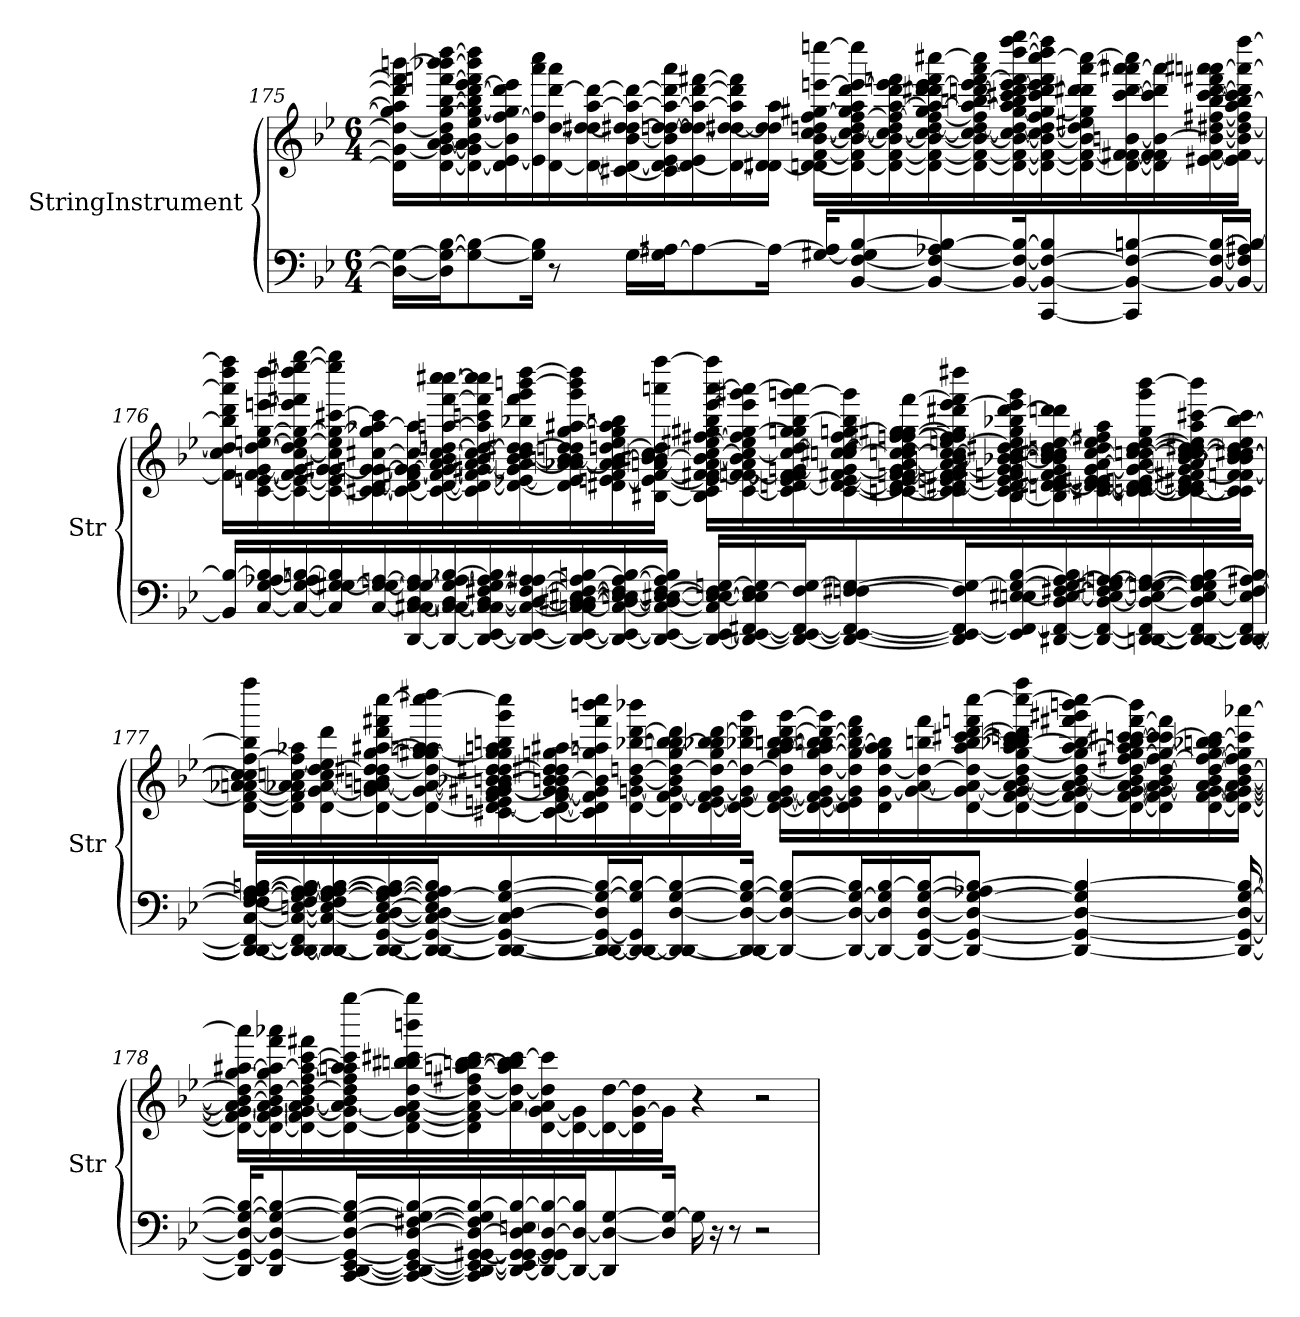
**kern	**kern
*part2	*part1
*staff2	*staff1
*I"StringInstrument	*I"StringInstrument
*I'Str	*I'Str
!!LO:LB:g=z
*clefF4	*clefG2
*k[b-e-]	*k[b-e-]
*M6/4	*M6/4
=175	=175
16D\_ 16G\_LL	16d\] 16g\_ 16dd\_ 16gg\] 16aa\] 16ddd\] 16fff#\] [16bbbn\LL
16D\] 16G\_ [16B-\J	[16d\ 16g\_ [16a\ [16b-\ 16dd\] [16gg\ [16bb-\ [16fffn\ [16bbb-X\ 16bbb\] [16dddd\
8G\_ 8B-\_	16d\_ 16g\] 16a\] 16b-\_ 16ee-\ 16gg\_ 16bb-\] [16ddd\ [16eee-\ 16fff\] 16bbb-\] 16dddd\]
.	16d\] [16e-\ 16b-\] [16ff\ 16gg\] 16ddd\] 16eee-\]
16G\] 16B-\]Jk	16e-\] 16ff\] 16aaa\ 16cccc\
8r	[16d\ [16dd\ [16ddd\ 16aaa\
.	16d\_ 16dd\_ 16dd#X\ [16aa\ 16ddd\_
[16G\LL	[16c#X\ 16d\_ [16b-\ 16dd\] [16dd#X\ 16aa\_ 16ddd\_
16G\] [16A#X\J	16c#\] 16d\] [16e-\ 16b-\] [16ddn\ 16dd#\_ 16aa\_ 16ddd\] 16aaa\
8A#\_	[16d\ 16e-\] 16dd\_ 16dd#\] 16aa\_ [16ddd\ [16fff#X\
.	16d\_ 16dd\_ [16dd#X\ 16aa\] 16ddd\] 16fff#\]
16A#\Jk_	16d\] [16d#X\ 16dd\] 16dd#\] 16aa\JJ
[16G#X/ 16A#/]KL	[16dn\ 16d#\] [16f\ [16b-\ [16cc\ 16ddn\ 16ff\ [16gg#X\ [16eeen\ [16eeeen\LL
[8BB-/ [8F/ 8G#/] [8B-/	16d\_ 16f\] 16b-\_ 16cc\_ [16dd\ [16ff\ 16gg#\] 16aa\ 16ddd\ 16eee\_ 16eeee\]
.	16d\_ [16f\ 16b-\_ 16cc\_ 16dd\] 16ff\_ [16aa\ [16ddd\ 16eee\] 16fffn\
8BB-/_ 8F/_ 8A-X/ 8B-/_	16d\_ 16f\_ 16b-\_ 16cc\_ [16dd\ 16ff\_ 16gg#\ 16aa\_ 16ddd\] 16ddd#X\ [16eee\ 16fff\ [16cccc#X\
.	16d\_ 16f\_ 16b-\_ 16cc\_ 16dd\_ 16ff\] 16aa\_ [16bbn\ [16dddn\ 16eee\] [16fff\ 16aaa\ 16cccc#\]
16BB-/_ 16F/_ 16B-/_K	16d\_ 16f\_ 16b-\_ 16cc\_ 16dd\_ [16gg#\ 16aa\] 16bb\] [16ccc#X\ 16ddd\] [16eee\ 16fff\] [16dddd\ [16ffff\ 16gggg\
[8CC/ 8BB-/_ 8F/_ 8B-/]	16d\_ 16f\_ 16b-\_ 16cc\] 16dd\_ 16ff\ 16gg#\_ 16ccc#\] [16ddd\ 16eee\] 16fff\ [16cccc#\ 16dddd\] 16ffff\]
.	16d\_ 16f\_ 16b-\] 16dd\] 16ee#X\ 16gg#\] 16ddd\] 16ddd#X\ [16aaa\ 16cccc#\_
8CC/] 8BB-/_ 8F/_ [8Bn/	16d\_ 16f\_ [16f#X\ [16bn\ [16ccc#\ [16ddd#\ 16aaa\] [16aaa#X\ 16cccc#\]
.	16d\] 16f\] 16f#\_ 16b\_ 16ccc#\] 16ddd#\] 16aaa#\]
16BB-/_ 16F/_ 16B/_L	[16e#X\ 16f#\_ 16b\_ [16dd#X\ [16ff#X\ [16bb\ [16ccc#\ [16ddd#\ 16fff#X\ 16aaan\ [16aaa#X\
16BB-/_ 16F/] 16A#X/ 16B/_JJ	16e#\] 16f#\_ 16b\] 16dd#\_ 16ff#\] 16aa\ 16bb\_ 16ccc#\] 16ddd#\] 16aaa#\_ [16ffff\JJ
!!LO:LB:g=z
=176	=176
16BB-/] 16B/_LL	16f#\_ 16cc\ 16dd#\_ 16bb\] 16ddd\ 16aaa#\] 16dddd\ 16ffff\]LL
[16C/ [16G/ [16A-X/ 16B/]	[16c\ [16en\ 16f#\_ [16g\ 16dd#\_ [16een\ [16gg\ [16eeen\ [16dddd\
16C/_ 16G/_ 16A-/] [16Bn/	16c\_ 16e\_ 16f#\] 16g\_ [16cc\ 16dd#\] 16ee\_ 16gg\_ 16eee\] 16fff#X\ 16dddd\] [16eeee#X\ [16gggg\
16C/] 16G/_ [16G#X/ 16B/]	16c\_ 16e\] 16g\] [16g#X\ 16cc\] 16ee\] 16gg\_ [16ccc#X\ 16eeee#\] 16gggg\]
[16C/ 16G/_ 16G#/_ [16An/	16c\] [16c#X\ [16d\ [16gn\ 16g#\_ [16cc#X\ 16gg\] [16aa-X\ 16ccc#\]
[16DD/ 16C/_ [16C#X/ [16D/ 16G/] 16G#/_ 16A/]	16c#\_ 16d\] [16fn\ 16g\] 16g#\_ 16cc#\_ 16aa-\]
16DD/_ 16C/_ 16C#/_ 16D/] 16G#/_ [16A/ [16B-X/	16c#\_ [16d\ 16f\_ 16g#\] [16a\ [16b-\ 16cc#\_ [16ddn\ [16aan\ [16fff#\ [16cccc\ [16cccc#X\
16DD/_ [16EE-/ 16C/] 16C#/_ [16D/ [16F#X/ 16G#/] 16A/_ 16B-/]	16c#\] 16d\_ 16f\] [16g#X\ 16a\_ 16b-\] 16cc#\_ 16dd\_ 16aa\] 16cccn\ 16fff#\] 16cccc\] 16cccc#\]
16DD/_ 16EE-/_ 16C#/_ 16D/_ 16F#/_ 16A/] [16A#X/	16d\_ [16e-X\ 16g#\] 16a\_ [16b-\ 16cc#\] 16dd\] [16dd#X\ 16bb-X\ 16fff#\ 16ggg\ [16bbbn\ [16dddd\
16DD/_ 16EE-/_ [16Cn/ 16C#/] 16D/] [16D#X/ [16E#X/ 16F#/_ 16A#/] [16Bn/	16d\] 16e-\] [16a-X\ 16a\_ 16b-\] [16bn\ 16ddn\ 16dd#\] [16gg\ [16aa#X\ 16ggg\ 16bbb\] 16dddd\]
16DD/_ 16EE-/_ 16C/_ 16D#/_ [16En/ 16E#/] 16F#/] [16A#/ 16B/_	16d#X\ [16en\ 16f\ 16a-\] 16a\] 16b\_ [16ddn\ 16ee\ 16gg\] 16aa#\] 16bbn\
16DD/_ 16EE-/_ 16C/_ 16D#/] 16E/_ [16E#X/ [16F#/ 16A#/] 16B/]JJ	[16B#X\ 16e\_ [16f\ [16an\ 16b\] [16b#X\ 16cc#\ 16dd\] 16aaan\ [16ffff\JJ
16DD/_ 16EE-/_ 16C/] 16E/_ 16E#/_ 16F#/] [16Gn/LL	16B#\] 16c#\ 16e\] 16f\] [16f#X\ 16a\] 16b#\_ [16cc#\ [16ee#X\ [16ff#X\ 16gg#X\ 16bb\ [16eee\ [16aaa\ 16ffff\]LL
16DD/_ 16EE-/_ [16FF#X/ 16E/] 16E#/] [16F#/ 16G/]	[16c#\ [16fn\ 16f#\_ 16a\ 16b#\] 16cc#\_ 16ee#\] 16ff#\] [16gg#\ 16eee\] 16ggg#X\ 16aaa\_
16DD/_ 16EE-/_ 16FF#/_ 16F#/] [16G/J	16c#\] [16dn\ [16e-X\ 16f\] 16f#\] [16gn\ 16cc#\] [16dd\ 16ggn\ 16gg#\] [16bb\ [16gggn\ 16aaa\]
8DD/_ 8EE-/_ 8FF#/_ [8Fn/ 8F#X/ 8G/_	[16c#\ 16d\_ 16e-\_ [16f#X\ 16g\_ 16ccn\ [16cc#X\ 16dd\_ 16ff#\ [16ggn\ 16bb\] 16ggg\]
.	[16cn\ 16c#\_ 16d\] 16e-\] [16fn\ 16f#\_ 16g\_ [16a\ [16ccn\ 16cc#\_ 16dd\] [16ffn\ [16ff#X\ 16gg\] [16gg#X\ [16fff#\
16DD/] 16EE-/_ 16FF#/_ 16F/] 16G/_L	16c#\_ 16c\] [16d#X\ [16en\ 16f\] 16f#\] 16g\_ 16a\] [16bn\ 16cc\_ 16cc#\] [16een\ 16ff\] 16ff#\] 16gg#\] 16ddd#X\ [16eee\ 16fff#\] 16dddd#X\
16EE-/] 16FF#/_ [16En/ 16E#X/ 16G/_ [16B/	[16B#\ 16c#\] 16d#\] 16e\_ [16fn\ 16g\] 16g#X\ 16b\_ [16b-X\ 16cc\_ 16dd#X\ 16ee\] 16gg#\ 16bb-X\ [16ddd#\ 16eee\] 16ggg\
[16DD#X/ 16FF#/_ 16D#/ 16E/_ [16F#X/ 16G/] [16A#/ 16B/]	16B#\] [16dn\ [16d#X\ 16e\_ 16f\] 16g#\ 16b-\] 16b\] 16cc\] 16cc#X\ [16ddn\ [16ee\ 16dddn\ 16ddd#\]
16DD#/_ 16FF#/_ [16D#/ 16E/_ 16F#/] [16G#X/ [16An/ 16A#/]	[16c#X\ 16d\_ 16d#\_ 16e\] 16e#X\ [16g#\ [16a\ [16cc#\ 16dd\] 16ee\] 16ff#X\ 16aa#\
[16DDn/ 16DD#/_ 16FF#/_ 16D#/_ 16E/_ [16Gn/ 16G#/_ 16A/_	[16cn\ 16c#\_ 16d\_ 16d#\_ 16en\ 16g#\_ 16a\_ [16ccn\ 16cc#\_ [16dd\ [16ee\ 16gg#\ 16ggg\ [16bbb\
16DD/_ 16DD#/_ 16FF#/_ 16D#/] 16E/_ 16G/] 16G#/] 16A/] [16B/	16c#\_ 16c\_ 16d\] 16d#\] 16e#X\ [16f#X\ 16g#\] 16a\] [16bn\ 16cc\_ 16cc#\] 16dd\] [16dd#X\ 16ee\] 16aa#\ [16ccc#X\ 16bbb\]
16DD/_ 16DD#/_ 16FF#/_ 16E/] [16F#/ [16A#X/ 16B/]JJ	16c\] 16c#\] [16fn\ 16f#\] 16b-X\ 16b\] 16cc\_ [16cc#X\ 16dd#\] 16ee\ [16bb-\ 16ccc#\]JJ
!!LO:LB:g=z
=177	=177
16DD/_ 16DD#/_ 16FF#/_ [16C/ [16F/ 16F#/] [16G/ [16A/ 16A#/_ [16Bn/LL	[16d\ 16f\_ 16a-X\ [16an\ 16cc\] 16cc#\] [16ff\ 16bb-\] 16ffff\LL
16DD/_ 16DD#/_ 16FF#/] 16C/_ [16En/ 16F/_ 16G/] 16A/_ 16A#/_ 16B/]	16d\] 16f\] [16a-X\ 16a\] [16ccn\ 16ff\] 16aa-X\
16DD/_ 16DD#/_ 16C/_ 16E/_ 16F/] [16G/ 16A/_ 16A#/_ [16B/	[16d\ [16g\ 16a-\_ 16cc\] [16dd\ 16ee-\ 16ddd\
16DD/_ 16DD#/_ [16GG/ 16C/_ [16D/ 16E/_ 16G/_ 16A/] 16A#/_ 16B/_	16d\_ 16g\_ 16a-\] [16an\ 16bn\ 16dd\_ 16dd#X\ [16gg\ [16aa#X\ 16ddd\ 16fff#X\ [16cccc\
16DD/_ 16DD#/_ 16GG/_ 16C/_ 16D/_ 16E/] 16G/_ 16A#/] 16B/]J	16d\_ 16g\_ 16a\_ 16dd\_ 16gg\_ [16gg#X\ 16aan\ 16aa#\] 16cccc\_ 16dddd#X\
8DD/_ 8DD#/_ 8GG/_ 8C/] 8D/_ 8G/_ [8B/	[16c#X\ 16d\_ 16en\ 16f\ 16g\_ [16g#X\ 16a\] 16bn\ [16b-X\ 16dd\_ 16dd#X\ 16gg\] 16gg#\] 16aan\ 16bbn\ 16ggg\ 16cccc\]
.	16c#\_ 16d\_ [16f\ 16g\_ 16g#\] 16b-\] [16bn\ 16dd\] 16dd#X\ [16ggn\ 16aa#X\
16DD/_ 16DD#/_ 16GG/_ 16D/] 16G/_ 16B/_L	16c#\] 16d\] 16f\] 16g\] 16b\] 16gg\] 16aan\ 16fff#\ 16bbbn\ 16cccc\
16DD/_ 16DD#/_ 16GG/] 16G/] 16B/_J	[16d\ [16gn\ [16b\ [16ddn\ [16bb-X\ [16ddd\ 16bbb-X\
8DD/_ 8DD#/_ [8D/ [8G/ 8B/_	16d\] [16f\ 16g\_ 16b\] 16dd\_ [16gg\ 16bb-\] [16bbn\ 16ddd\]
.	[16d\ [16e\ 16f\] 16g\_ 16dd\_ 16gg\] 16bb-X\ 16bb\] [16ddd\
16DD/_ 16DD#/] 16D/_ 16G/_ 16B/_Jk	16d\_ 16e\] 16g\_ 16dd\_ 16bb-X\ 16ddd\] 16ggg\JJ
8DD/_ 8D/_ 8G/_ 8B/_L	16d\_ [16e\ [16f\ 16g\_ 16dd\] [16gg\ [16aa\ [16bb-\ 16bbn\ [16ddd\ [16ggg\LL
.	16d\_ 16e\_ 16f\] 16g\_ [16dd\ 16gg\_ 16aa\] 16bb-\_ 16bbn\ 16ddd\_ 16ggg\]
16DD/_ 16D/_ 16G/_ 16B/]L	16d\] 16e\] 16g\] 16dd\] 16gg\_ 16bb-\_ 16ddd\] 16fff#\
16DD/_ 16D/] 16G/] [16B/	16d\ [16g\ [16dd\ 16gg\] 16aa\ 16bb-\]
16DD/_ [16GG/ [16D/ [16G/ 16B/_J	16g\_ [16a\ 16dd\_ 16bbn\ 16fff#\
8DD/_ 8GG/_ 8D/_ 8G/_ 8A-X/ 8B/_J	[16d\ 16g\_ 16a\_ 16dd\_ 16aa\ [16bb\ [16ccc#X\ [16ddd\ 16fffn\ [16cccc\
.	16d\_ [16f\ 16g\_ 16a\_ [16b\ 16dd\_ [16gg\ 16aa\ 16bb-X\ 16bb\_ 16cccn\ 16ccc#\] 16ddd\] 16cccc\_ 16ffff\
4DD/_ 4GG/_ 4D/_ 4G/] 4B/_	16d\_ 16f\] 16g\_ 16a\_ 16b\_ 16dd\_ 16gg\_ [16aa\ 16bb\_ 16fff#X\ 16ggg#X\ [16bbbn\ 16cccc\]
.	16d\_ [16f\ 16g\_ 16a\_ 16b\_ 16dd\] [16ff#X\ 16gg\_ 16aa\] 16bb\] [16cccn\ [16ccc#X\ [16fff#\ 16bbb\]
.	16d\] 16f\] 16g\_ 16a\] 16b\_ [16dd\ 16ff#\_ 16gg\_ 16ccc\] 16ccc#\_ 16fff#\]
.	[16d\ 16f\ 16g\_ [16a\ 16b\] 16dd\_ 16ff#\_ 16gg\_ 16bb-X\ 16bbn\ 16ccc#\_
16DD/_ 16GG/_ 16D/_ [16G/ 16B/_	16d\_ [16f\ 16g\_ 16a\_ [16b\ 16dd\_ 16ff#\] 16gg\] 16ccc#\] [16aaa-X\JJ
!!LO:LB:g=z
=178	=178
16DD/] 16GG/_ 16D/_ 16G/_ 16B/_KL	16d\_ 16f\] 16g\_ 16a\_ 16b\_ 16dd\_ [16gg\ [16aa#X\ 16aaa-\]LL
8DD/ 8GG/_ 8D/_ 8G/_ 8B/_	16d\_ [16f\ 16g\_ 16a\_ 16b\_ 16dd\_ 16gg\] 16aa#\_ 16fff\ 16aaa-X\
.	16d\_ 16f\] 16g\_ 16a\_ 16b\_ 16dd\_ [16ff\ 16aa#\_ [16ccc\ 16fff#X\
[16CC/ [16DD/ [16EE-/ 16GG/_ 16D/_ 16G/_ 16B/_L	16d\_ 16g\_ 16a\_ 16b\] 16dd\] 16ff\] 16aan\ 16aa#\] 16ccc\] [16gggg\
16CC/_ 16DD/_ 16EE-/_ 16GG/_ 16D/_ [16F#X/ 16G/_ 16B/_	16d\_ [16f\ 16g\] 16a\_ [16dd\ 16bbn\ [16bb#X\ 16ccc#X\ 16bbbn\ 16gggg\]
16CC/] 16DD/_ 16EE-/_ 16GG/_ [16GG#X/ 16D/_ 16F#/] 16G/] 16B/_	16d\] 16f\] 16a\_ 16dd\_ 16ff#X\ [16aan\ [16bbn\ 16bb#\_ 16ccc#\
16DD/_ 16EE-/] 16GG/_ 16GG#/_ 16D/_ 16En/ 16B/_	16a\_ 16dd\_ 16aa\] 16bb\] 16bb#\] [16ccc#\
16DD/_ 16GG/] 16GG#/] 16D/_ 16B/_	[16d\ [16g\ 16a\] 16dd\] 16ccc#\]
16DD/_ 16D/_ 16B/]J	16d\_ 16g\]
8DD/] 8D/_ [8G/	16d\_ [16dd\
.	16d\] [16g\ 16dd\]
16D/] 16G/_Jk	16g\JJ]
16G\]	4r
16r	.
8r	.
2r	2r
=	=
*-	*-
